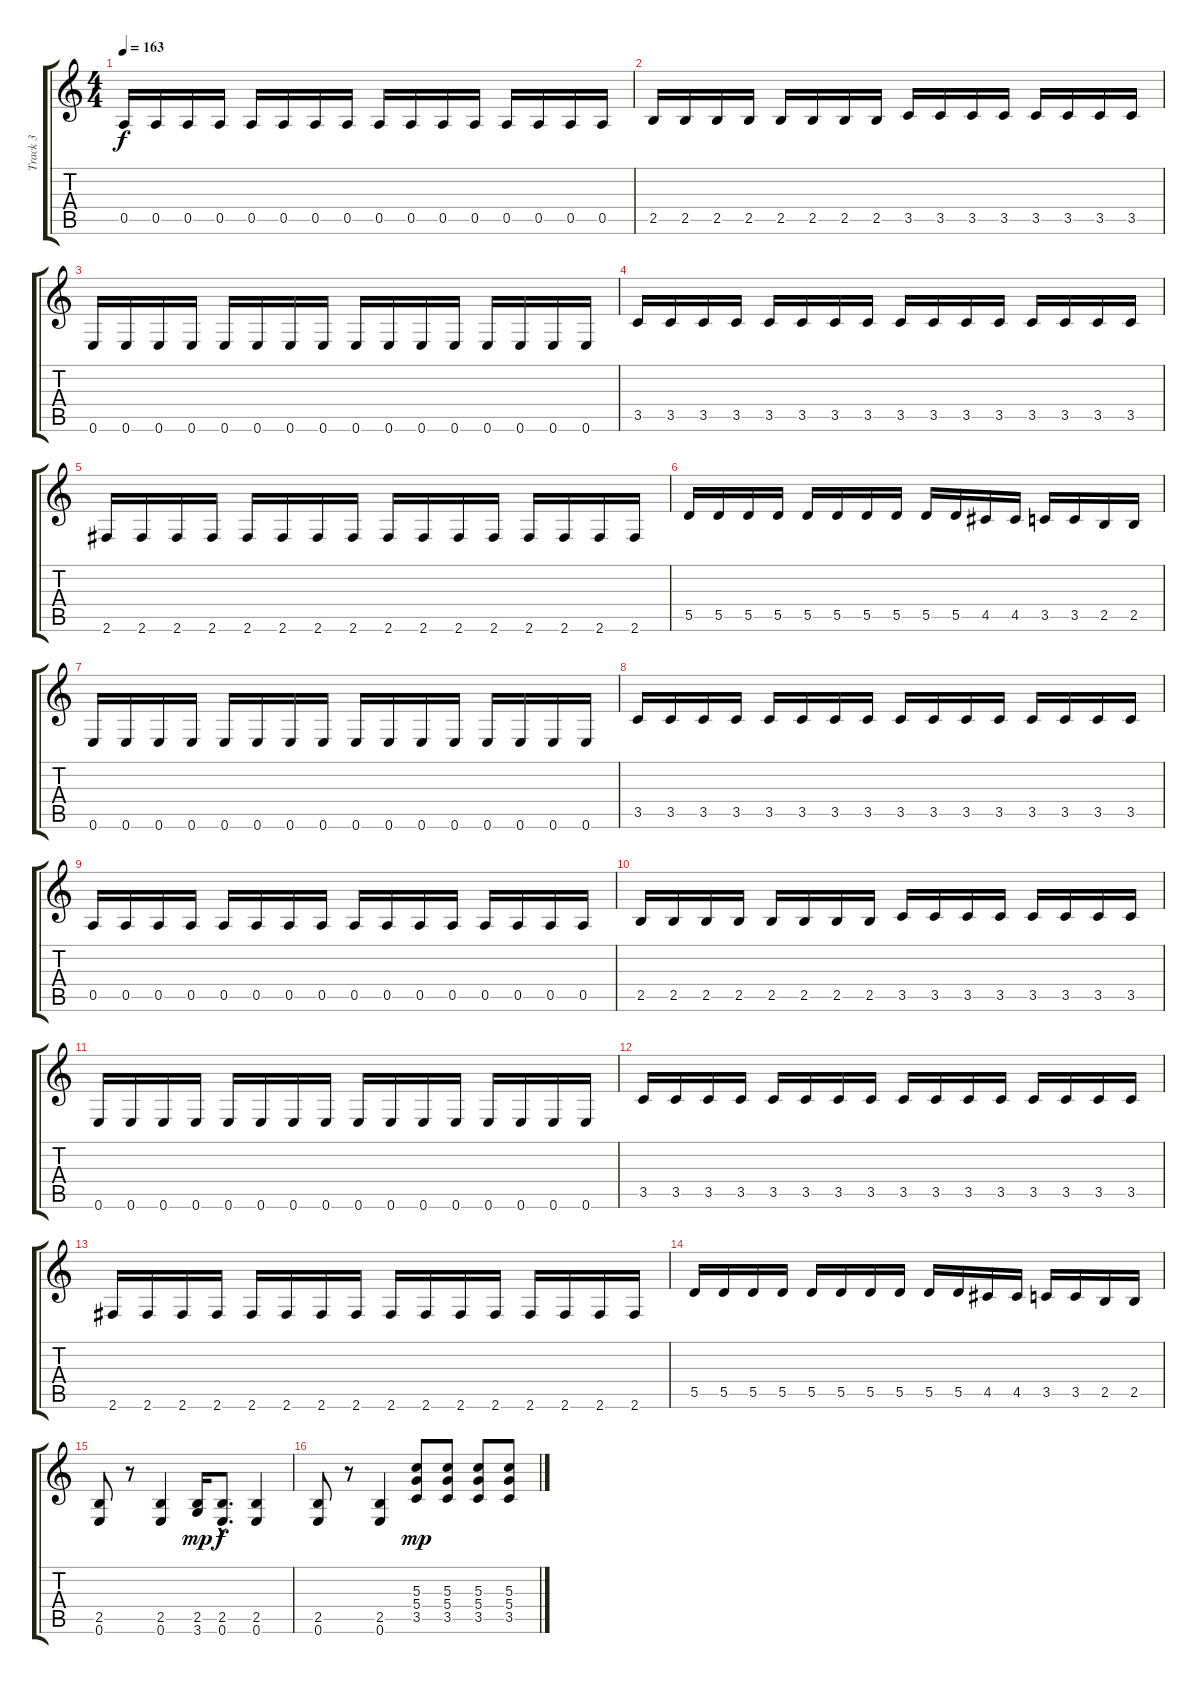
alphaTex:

\track ("Track 3" "Track 3") {instrument distortionguitar}
\staff {score tabs}
\tuning (E4 B3 G3 D3 A2 E2) {hide}
\ts (4 4)
\tempo 163
\clef g2
\ks c
0.5.16{dy f} 0.5.16 0.5.16 0.5.16 0.5.16 0.5.16 0.5.16 0.5.16 0.5.16 0.5.16 0.5.16 0.5.16 0.5.16 0.5.16 0.5.16 0.5.16 |
2.5.16 2.5.16 2.5.16 2.5.16 2.5.16 2.5.16 2.5.16 2.5.16 3.5.16 3.5.16 3.5.16 3.5.16 3.5.16 3.5.16 3.5.16 3.5.16 |
0.6.16 0.6.16 0.6.16 0.6.16 0.6.16 0.6.16 0.6.16 0.6.16 0.6.16 0.6.16 0.6.16 0.6.16 0.6.16 0.6.16 0.6.16 0.6.16 |
3.5.16 3.5.16 3.5.16 3.5.16 3.5.16 3.5.16 3.5.16 3.5.16 3.5.16 3.5.16 3.5.16 3.5.16 3.5.16 3.5.16 3.5.16 3.5.16 |
2.6.16 2.6.16 2.6.16 2.6.16 2.6.16 2.6.16 2.6.16 2.6.16 2.6.16 2.6.16 2.6.16 2.6.16 2.6.16 2.6.16 2.6.16 2.6.16 |
5.5.16 5.5.16 5.5.16 5.5.16 5.5.16 5.5.16 5.5.16 5.5.16 5.5.16 5.5.16 4.5.16 4.5.16 3.5.16 3.5.16 2.5.16 2.5.16 |
0.6.16 0.6.16 0.6.16 0.6.16 0.6.16 0.6.16 0.6.16 0.6.16 0.6.16 0.6.16 0.6.16 0.6.16 0.6.16 0.6.16 0.6.16 0.6.16 |
3.5.16 3.5.16 3.5.16 3.5.16 3.5.16 3.5.16 3.5.16 3.5.16 3.5.16 3.5.16 3.5.16 3.5.16 3.5.16 3.5.16 3.5.16 3.5.16 |
0.5.16 0.5.16 0.5.16 0.5.16 0.5.16 0.5.16 0.5.16 0.5.16 0.5.16 0.5.16 0.5.16 0.5.16 0.5.16 0.5.16 0.5.16 0.5.16 |
2.5.16 2.5.16 2.5.16 2.5.16 2.5.16 2.5.16 2.5.16 2.5.16 3.5.16 3.5.16 3.5.16 3.5.16 3.5.16 3.5.16 3.5.16 3.5.16 |
0.6.16 0.6.16 0.6.16 0.6.16 0.6.16 0.6.16 0.6.16 0.6.16 0.6.16 0.6.16 0.6.16 0.6.16 0.6.16 0.6.16 0.6.16 0.6.16 |
3.5.16 3.5.16 3.5.16 3.5.16 3.5.16 3.5.16 3.5.16 3.5.16 3.5.16 3.5.16 3.5.16 3.5.16 3.5.16 3.5.16 3.5.16 3.5.16 |
2.6.16 2.6.16 2.6.16 2.6.16 2.6.16 2.6.16 2.6.16 2.6.16 2.6.16 2.6.16 2.6.16 2.6.16 2.6.16 2.6.16 2.6.16 2.6.16 |
5.5.16 5.5.16 5.5.16 5.5.16 5.5.16 5.5.16 5.5.16 5.5.16 5.5.16 5.5.16 4.5.16 4.5.16 3.5.16 3.5.16 2.5.16 2.5.16 |
(2.5 0.6).8 r.8 (2.5 0.6).4 (2.5 3.6).16{dy mp} (2.5{hac} 0.6{hac}).8{d dy f} (2.5 0.6).4 |
(2.5 0.6).8 r.8 (2.5 0.6).4 (5.3 5.4 3.5).8{dy mp} (5.3 5.4 3.5).8 (5.3 5.4 3.5).8 (5.3 5.4 3.5).8
